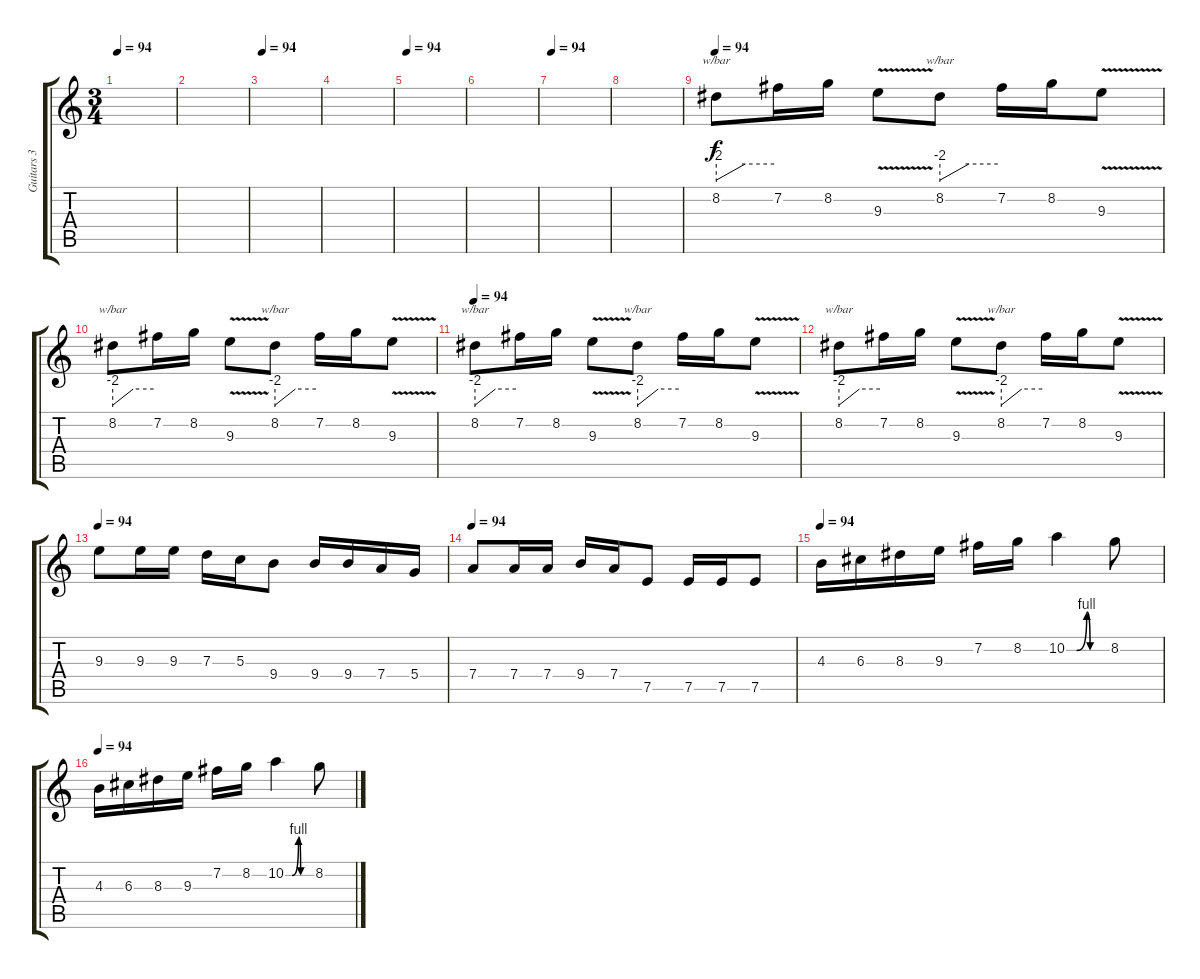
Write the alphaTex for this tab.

\track ("Guitars 3" "Guitars 3") {instrument overdrivenguitar}
\staff {score tabs}
\tuning (E4 B3 G3 D3 A2 E2) {hide}
\ts (3 4)
\tempo 94
\clef g2
\ks c
|
|
\tempo 94
|
|
\tempo 94
|
|
\tempo 94
|
|
\tempo 94
8.2.8{tbe (custom default 0 -8 30 0 60 0) volume 16 balance 0} 7.2.16 8.2.16 9.3{v}.8 8.2.8{tbe (custom default 0 -8 30 0 60 0)} 7.2.16 8.2.16 9.3{v}.8 |
8.2.8{tbe (custom default 0 -8 30 0 60 0) volume 16 balance 0} 7.2.16 8.2.16 9.3{v}.8 8.2.8{tbe (custom default 0 -8 30 0 60 0)} 7.2.16 8.2.16 9.3{v}.8 |
\tempo 94
8.2.8{tbe (custom default 0 -8 30 0 60 0) volume 16 balance 0} 7.2.16 8.2.16 9.3{v}.8 8.2.8{tbe (custom default 0 -8 30 0 60 0)} 7.2.16 8.2.16 9.3{v}.8 |
8.2.8{tbe (custom default 0 -8 30 0 60 0) volume 16 balance 0} 7.2.16 8.2.16 9.3{v}.8 8.2.8{tbe (custom default 0 -8 30 0 60 0)} 7.2.16 8.2.16 9.3{v}.8 |
\tempo 94
9.3.8 9.3.16 9.3.16 7.3.16 5.3.16 9.4.8 9.4.16 9.4.16 7.4.16 5.4.16 |
\tempo 94
7.4.8 7.4.16 7.4.16 9.4.16 7.4.16 7.5.8 7.5.16 7.5.16 7.5.8 |
\tempo 94
4.3.16 6.3.16 8.3.16 9.3.16 7.2.16 8.2.16 10.2{be (custom 0 0 15 0 30 4 35 0 60 0)}.4 8.2.8 |
\tempo 94
4.3.16 6.3.16 8.3.16 9.3.16 7.2.16 8.2.16 10.2{be (custom 0 0 15 0 30 4 35 0 60 0)}.4 8.2.8
